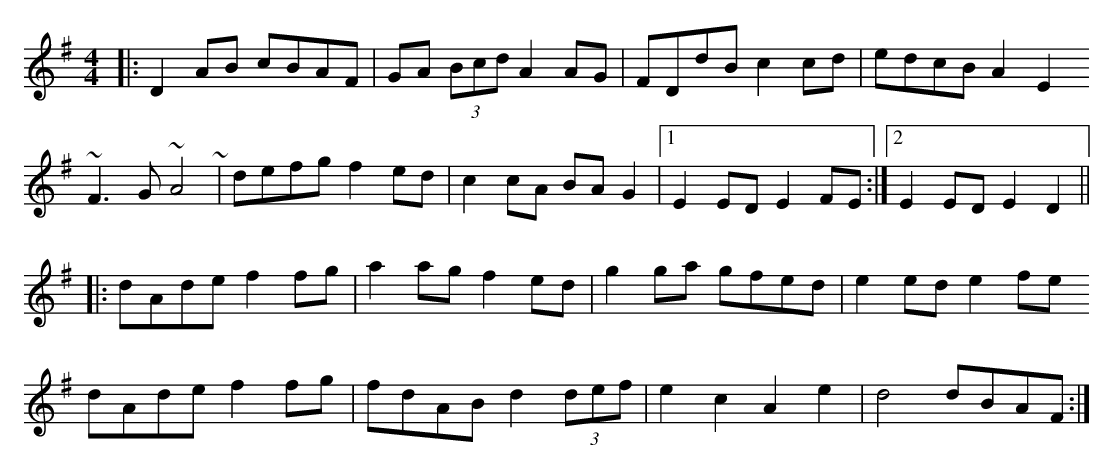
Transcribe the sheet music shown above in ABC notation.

X:1
M:4/4
K:G
|:D2AB cBAF|GA (3Bcd A2AG|FDdB c2cd|edcB A2E2
~F3G ~A4~|defg f2ed|c2cA BAG2|1 E2ED E2FE:|2 E2ED E2D2||
|:dAde f2fg|a2ag f2ed|g2ga gfed|e2ed e2fe
dAde f2fg|fdAB d2 (3def|e2c2 A2e2|d4 dBAF:|
